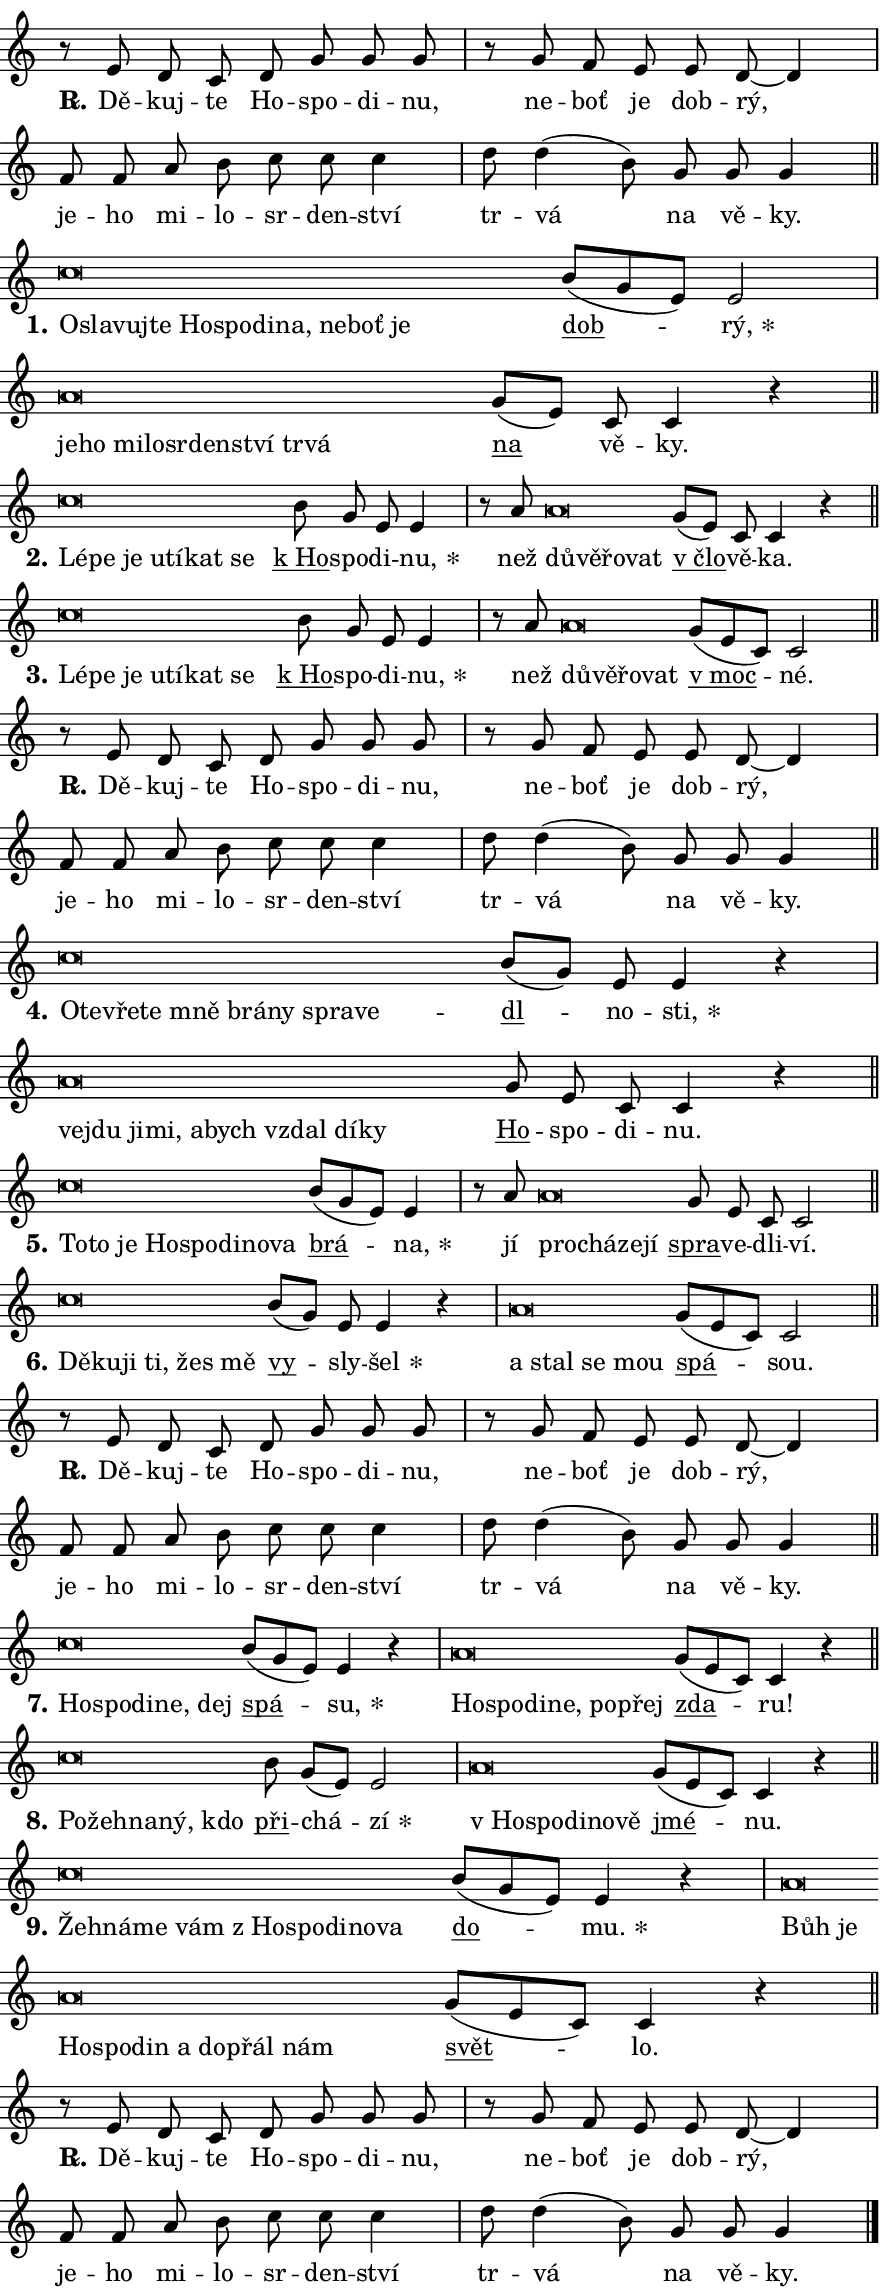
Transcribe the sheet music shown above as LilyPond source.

\version "2.24.0"
\header { tagline = "" }
\paper {
  indent = 0\cm
  top-margin = 0\cm
  right-margin = 0.13\cm % to fit lyric hyphens
  bottom-margin = 0\cm
  left-margin = 0\cm
  paper-width = 15\cm
  page-breaking = #ly:one-page-breaking
  system-system-spacing.basic-distance = #11
  score-system-spacing.basic-distance = #11
  ragged-last = ##f
}


%% Author: Thomas Morley
%% https://lists.gnu.org/archive/html/lilypond-user/2020-05/msg00002.html
#(define (line-position grob)
"Returns position of @var[grob} in current system:
   @code{'start}, if at first time-step
   @code{'end}, if at last time-step
   @code{'middle} otherwise
"
  (let* ((col (ly:item-get-column grob))
         (ln (ly:grob-object col 'left-neighbor))
         (rn (ly:grob-object col 'right-neighbor))
         (col-to-check-left (if (ly:grob? ln) ln col))
         (col-to-check-right (if (ly:grob? rn) rn col))
         (break-dir-left
           (and
             (ly:grob-property col-to-check-left 'non-musical #f)
             (ly:item-break-dir col-to-check-left)))
         (break-dir-right
           (and
             (ly:grob-property col-to-check-right 'non-musical #f)
             (ly:item-break-dir col-to-check-right))))
        (cond ((eqv? 1 break-dir-left) 'start)
              ((eqv? -1 break-dir-right) 'end)
              (else 'middle))))

#(define (tranparent-at-line-position vctor)
  (lambda (grob)
  "Relying on @code{line-position} select the relevant enry from @var{vctor}.
Used to determine transparency,"
    (case (line-position grob)
      ((end) (not (vector-ref vctor 0)))
      ((middle) (not (vector-ref vctor 1)))
      ((start) (not (vector-ref vctor 2))))))

noteHeadBreakVisibility =
#(define-music-function (break-visibility)(vector?)
"Makes @code{NoteHead}s transparent relying on @var{break-visibility}"
#{
  \override NoteHead.transparent =
    #(tranparent-at-line-position break-visibility)
#})

#(define delete-ledgers-for-transparent-note-heads
  (lambda (grob)
    "Reads whether a @code{NoteHead} is transparent.
If so this @code{NoteHead} is removed from @code{'note-heads} from
@var{grob}, which is supposed to be @code{LedgerLineSpanner}.
As a result ledgers are not printed for this @code{NoteHead}"
    (let* ((nhds-array (ly:grob-object grob 'note-heads))
           (nhds-list
             (if (ly:grob-array? nhds-array)
                 (ly:grob-array->list nhds-array)
                 '()))
           ;; Relies on the transparent-property being done before
           ;; Staff.LedgerLineSpanner.after-line-breaking is executed.
           ;; This is fragile ...
           (to-keep
             (remove
               (lambda (nhd)
                 (ly:grob-property nhd 'transparent #f))
               nhds-list)))
      ;; TODO find a better method to iterate over grob-arrays, similiar
      ;; to filter/remove etc for lists
      ;; For now rebuilt from scratch
      (set! (ly:grob-object grob 'note-heads)  '())
      (for-each
        (lambda (nhd)
          (ly:pointer-group-interface::add-grob grob 'note-heads nhd))
        to-keep))))

squashNotes = {
  \override NoteHead.X-extent = #'(-0.2 . 0.2)
  \override NoteHead.Y-extent = #'(-0.75 . 0)
  \override NoteHead.stencil =
    #(lambda (grob)
       (let ((pos (ly:grob-property grob 'staff-position)))
         (begin
           (if (< pos -7) (display "ERROR: Lower brevis then expected\n") (display ""))
           (if (<= pos -6) ly:text-interface::print ly:note-head::print))))
}
unSquashNotes = {
  \revert NoteHead.X-extent
  \revert NoteHead.Y-extent
  \revert NoteHead.stencil
}

hideNotes = \noteHeadBreakVisibility #begin-of-line-visible
unHideNotes = \noteHeadBreakVisibility #all-visible

% work-around for resetting accidentals
% https://lilypond.org/doc/v2.23/Documentation/notation/displaying-rhythms#unmetered-music
cadenzaMeasure = {
  \cadenzaOff
  \partial 1024 s1024
  \cadenzaOn
}

#(define-markup-command (accent layout props text) (markup?)
  "Underline accented syllable"
  (interpret-markup layout props
    #{\markup \override #'(offset . 4.3) \underline { #text }#}))

responsum = \markup \concat {
  "R" \hspace #-1.05 \path #0.1 #'((moveto 0 0.07) (lineto 0.9 0.8)) \hspace #0.05 "."
}

spaceSize = #0.6828661417322834 % exact space size for TeX Gyre Schola

\layout {
  \context {
    \Staff
    \remove "Time_signature_engraver"
    \override LedgerLineSpanner.after-line-breaking = #delete-ledgers-for-transparent-note-heads
  }
  \context {
    \Lyrics {
      \override LyricSpace.minimum-distance = \spaceSize
      \override LyricText.font-name = #"TeX Gyre Schola"
      \override LyricText.font-size = 1
      \override StanzaNumber.font-name = #"TeX Gyre Schola Bold"
      \override StanzaNumber.font-size = 1
    }
  }
  \context {
    \Score 
    \override NoteHead.text =
      #(lambda (grob) 
        (let ((pos (ly:grob-property grob 'staff-position)))
          #{\markup {
            \combine
              \halign #-0.55 \raise #(if (= pos -6) 0 0.5) \override #'(thickness . 2) \draw-line #'(3.2 . 0)
              \musicglyph "noteheads.sM1"
          }#}))
  }
}

% magnetic-lyrics.ily
%
%   written by
%     Jean Abou Samra <jean@abou-samra.fr>
%     Werner Lemberg <wl@gnu.org>
%
%   adapted by
%     Jiri Hon <jiri.hon@gmail.com>
%
% Version 2022-Apr-15

% https://www.mail-archive.com/lilypond-user@gnu.org/msg149350.html

#(define (Left_hyphen_pointer_engraver context)
   "Collect syllable-hyphen-syllable occurrences in lyrics and store
them in properties.  This engraver only looks to the left.  For
example, if the lyrics input is @code{foo -- bar}, it does the
following.

@itemize @bullet
@item
Set the @code{text} property of the @code{LyricHyphen} grob between
@q{foo} and @q{bar} to @code{foo}.

@item
Set the @code{left-hyphen} property of the @code{LyricText} grob with
text @q{foo} to the @code{LyricHyphen} grob between @q{foo} and
@q{bar}.
@end itemize

Use this auxiliary engraver in combination with the
@code{lyric-@/text::@/apply-@/magnetic-@/offset!} hook."
   (let ((hyphen #f)
         (text #f))
     (make-engraver
      (acknowledgers
       ((lyric-syllable-interface engraver grob source-engraver)
        (set! text grob)))
      (end-acknowledgers
       ((lyric-hyphen-interface engraver grob source-engraver)
        ;(when (not (grob::has-interface grob 'lyric-space-interface))
          (set! hyphen grob)));)
      ((stop-translation-timestep engraver)
       (when (and text hyphen)
         (ly:grob-set-object! text 'left-hyphen hyphen))
       (set! text #f)
       (set! hyphen #f)))))

#(define (lyric-text::apply-magnetic-offset! grob)
   "If the space between two syllables is less than the value in
property @code{LyricText@/.details@/.squash-threshold}, move the right
syllable to the left so that it gets concatenated with the left
syllable.

Use this function as a hook for
@code{LyricText@/.after-@/line-@/breaking} if the
@code{Left_@/hyphen_@/pointer_@/engraver} is active."
   (let ((hyphen (ly:grob-object grob 'left-hyphen #f)))
     (when hyphen
       (let ((left-text (ly:spanner-bound hyphen LEFT)))
         (when (grob::has-interface left-text 'lyric-syllable-interface)
           (let* ((common (ly:grob-common-refpoint grob left-text X))
                  (this-x-ext (ly:grob-extent grob common X))
                  (left-x-ext
                   (begin
                     ;; Trigger magnetism for left-text.
                     (ly:grob-property left-text 'after-line-breaking)
                     (ly:grob-extent left-text common X)))
                  ;; `delta` is the gap width between two syllables.
                  (delta (- (interval-start this-x-ext)
                            (interval-end left-x-ext)))
                  (details (ly:grob-property grob 'details))
                  (threshold (assoc-get 'squash-threshold details 0.2)))
             (when (< delta threshold)
               (let* (;; We have to manipulate the input text so that
                      ;; ligatures crossing syllable boundaries are not
                      ;; disabled.  For languages based on the Latin
                      ;; script this is essentially a beautification.
                      ;; However, for non-Western scripts it can be a
                      ;; necessity.
                      (lt (ly:grob-property left-text 'text))
                      (rt (ly:grob-property grob 'text))
                      (is-space (grob::has-interface hyphen 'lyric-space-interface))
                      (space (if is-space " " ""))
                      (extra-delta (if is-space spaceSize 0))
                      ;; Append new syllable.
                      (ltrt-space (if (and (string? lt) (string? rt))
                                (string-append lt space rt)
                                (make-concat-markup (list lt space rt))))
                      ;; Right-align `ltrt` to the right side.
                      (ltrt-space-markup (grob-interpret-markup
                               grob
                               (make-translate-markup
                                (cons (interval-length this-x-ext) 0)
                                (make-right-align-markup ltrt-space)))))
                 (begin
                   ;; Don't print `left-text`.
                   (ly:grob-set-property! left-text 'stencil #f)
                   ;; Set text and stencil (which holds all collected
                   ;; syllables so far) and shift it to the left.
                   (ly:grob-set-property! grob 'text ltrt-space)
                   (ly:grob-set-property! grob 'stencil ltrt-space-markup)
                   (ly:grob-translate-axis! grob (- (- delta extra-delta)) X))))))))))


#(define (lyric-hyphen::displace-bounds-first grob)
   ;; Make very sure this callback isn't triggered too early.
   (let ((left (ly:spanner-bound grob LEFT))
         (right (ly:spanner-bound grob RIGHT)))
     (ly:grob-property left 'after-line-breaking)
     (ly:grob-property right 'after-line-breaking)
     (ly:lyric-hyphen::print grob)))

squashThreshold = #0.4

\layout {
  \context {
    \Lyrics
    \consists #Left_hyphen_pointer_engraver
    \override LyricText.after-line-breaking =
      #lyric-text::apply-magnetic-offset!
    \override LyricHyphen.stencil = #lyric-hyphen::displace-bounds-first
    \override LyricText.details.squash-threshold = \squashThreshold
    \override LyricHyphen.minimum-distance = 0
    \override LyricHyphen.minimum-length = \squashThreshold
  }
}

squashText = \override LyricText.details.squash-threshold = 9999
unSquashText = \override LyricText.details.squash-threshold = \squashThreshold

leftText = \override LyricText.self-alignment-X = #LEFT
unLeftText = \revert LyricText.self-alignment-X

starOffset = #(lambda (grob) 
                (let ((x_offset (ly:self-alignment-interface::aligned-on-x-parent grob)))
                  (if (= x_offset 0) 0 (+ x_offset 1.2))))

star = #(define-music-function (syllable)(string?)
"Append star separator at the end of a syllable"
#{
  \once \override LyricText.X-offset = #starOffset
  \lyricmode { \markup {
    #syllable
    \override #'((font-name . "TeX Gyre Schola Bold")) \hspace #0.2 \lower #0.65 \larger "*"
  } }
#})

starAccent = #(define-music-function (syllable)(string?)
"Append star separator at the end of a syllable and make accent"
#{
  \once \override LyricText.X-offset = #starOffset
  \lyricmode { \markup {
    \accent #syllable
    \override #'((font-name . "TeX Gyre Schola Bold")) \hspace #0.2 \lower #0.65 \larger "*"
  } }
#})

breath = #(define-music-function (syllable)(string?)
"Append breathing indicator at the end of a syllable"
#{
  \lyricmode { \markup { #syllable "+" } }
#})

optionalBreath = #(define-music-function (syllable)(string?)
"Append optional breathing indicator at the end of a syllable"
#{
  \lyricmode { \markup { #syllable "(+)" } }
#})


\score {
    <<
        \new Voice = "melody" { \cadenzaOn \key c \major \relative { r8 e' d c d g g g \cadenzaMeasure \bar "|" r g f e e d~ d4 \cadenzaMeasure \bar "|" f8 f a b c c c4 \cadenzaMeasure \bar "|" d8 d4( b8)] g g g4 \cadenzaMeasure \bar "||" \break } }
        \new Lyrics \lyricsto "melody" { \lyricmode { \set stanza = \responsum
Dě -- kuj -- te Ho -- spo -- di -- nu, ne -- boť je dob -- rý, je -- ho mi -- lo -- sr -- den -- ství tr -- vá na vě -- ky. } }
    >>
    \layout {}
}

\score {
    <<
        \new Voice = "melody" { \cadenzaOn \key c \major \relative { \squashNotes c''\breve*1/16 \hideNotes \breve*1/16 \bar "" \breve*1/16 \bar "" \breve*1/16 \bar "" \breve*1/16 \bar "" \breve*1/16 \bar "" \breve*1/16 \bar "" \breve*1/16 \bar "" \breve*1/16 \bar "" \breve*1/16 \breve*1/16 \bar "" \unHideNotes \unSquashNotes \bar "" b8[( g e)] e2 \cadenzaMeasure \bar "|" \squashNotes a\breve*1/16 \hideNotes \breve*1/16 \bar "" \breve*1/16 \bar "" \breve*1/16 \bar "" \breve*1/16 \bar "" \breve*1/16 \bar "" \breve*1/16 \bar "" \breve*1/16 \breve*1/16 \bar "" \unHideNotes \unSquashNotes \bar "" g8[( e)] c c4 r \cadenzaMeasure \bar "||" \break } }
        \new Lyrics \lyricsto "melody" { \lyricmode { \set stanza = "1."
\leftText O -- \squashText sla -- vuj -- te Ho -- spo -- di -- na, ne -- boť je \unLeftText \unSquashText \markup \accent dob -- \star rý, \leftText je -- \squashText ho mi -- lo -- sr -- den -- ství tr -- vá \unLeftText \unSquashText \markup \accent na vě -- ky. } }
    >>
    \layout {}
}

\score {
    <<
        \new Voice = "melody" { \cadenzaOn \key c \major \relative { \squashNotes c''\breve*1/16 \hideNotes \breve*1/16 \bar "" \breve*1/16 \bar "" \breve*1/16 \bar "" \breve*1/16 \bar "" \breve*1/16 \breve*1/16 \bar "" \unHideNotes \unSquashNotes \bar "" b8 g e e4 \cadenzaMeasure \bar "|" r8 a \squashNotes a\breve*1/16 \hideNotes \breve*1/16 \bar "" \breve*1/16 \breve*1/16 \bar "" \unHideNotes \unSquashNotes \bar "" g8[( e)] c c4 r \cadenzaMeasure \bar "||" \break } }
        \new Lyrics \lyricsto "melody" { \lyricmode { \set stanza = "2."
\leftText Lé -- \squashText pe je u -- tí -- kat se \unLeftText \unSquashText \markup \accent "k Ho" -- spo -- di -- \star nu, než \leftText dů -- \squashText vě -- řo -- vat \unLeftText \unSquashText \markup \accent "v člo" -- vě -- ka. } }
    >>
    \layout {}
}

\score {
    <<
        \new Voice = "melody" { \cadenzaOn \key c \major \relative { \squashNotes c''\breve*1/16 \hideNotes \breve*1/16 \bar "" \breve*1/16 \bar "" \breve*1/16 \bar "" \breve*1/16 \bar "" \breve*1/16 \breve*1/16 \bar "" \unHideNotes \unSquashNotes \bar "" b8 g e e4 \cadenzaMeasure \bar "|" r8 a \squashNotes a\breve*1/16 \hideNotes \breve*1/16 \bar "" \breve*1/16 \breve*1/16 \bar "" \unHideNotes \unSquashNotes \bar "" g8[( e c)] c2 \cadenzaMeasure \bar "||" \break } }
        \new Lyrics \lyricsto "melody" { \lyricmode { \set stanza = "3."
\leftText Lé -- \squashText pe je u -- tí -- kat se \unLeftText \unSquashText \markup \accent "k Ho" -- spo -- di -- \star nu, než \leftText dů -- \squashText vě -- řo -- vat \unLeftText \unSquashText \markup \accent "v moc" -- né. } }
    >>
    \layout {}
}

\score {
    <<
        \new Voice = "melody" { \cadenzaOn \key c \major \relative { r8 e' d c d g g g \cadenzaMeasure \bar "|" r g f e e d~ d4 \cadenzaMeasure \bar "|" f8 f a b c c c4 \cadenzaMeasure \bar "|" d8 d4( b8)] g g g4 \cadenzaMeasure \bar "||" \break } }
        \new Lyrics \lyricsto "melody" { \lyricmode { \set stanza = \responsum
Dě -- kuj -- te Ho -- spo -- di -- nu, ne -- boť je dob -- rý, je -- ho mi -- lo -- sr -- den -- ství tr -- vá na vě -- ky. } }
    >>
    \layout {}
}

\score {
    <<
        \new Voice = "melody" { \cadenzaOn \key c \major \relative { \squashNotes c''\breve*1/16 \hideNotes \breve*1/16 \bar "" \breve*1/16 \bar "" \breve*1/16 \bar "" \breve*1/16 \bar "" \breve*1/16 \bar "" \breve*1/16 \bar "" \breve*1/16 \breve*1/16 \bar "" \unHideNotes \unSquashNotes \bar "" b8[( g)] e e4 r \cadenzaMeasure \bar "|" \squashNotes a\breve*1/16 \hideNotes \breve*1/16 \bar "" \breve*1/16 \bar "" \breve*1/16 \bar "" \breve*1/16 \bar "" \breve*1/16 \bar "" \breve*1/16 \bar "" \breve*1/16 \breve*1/16 \bar "" \unHideNotes \unSquashNotes \bar "" g8 e c c4 r \cadenzaMeasure \bar "||" \break } }
        \new Lyrics \lyricsto "melody" { \lyricmode { \set stanza = "4."
\leftText O -- \squashText te -- vře -- te mně brá -- ny spra -- ve -- \unLeftText \unSquashText \markup \accent dl -- no -- \star sti, \leftText ve -- \squashText jdu ji -- mi, a -- bych vzdal dí -- ky \unLeftText \unSquashText \markup \accent Ho -- spo -- di -- nu. } }
    >>
    \layout {}
}

\score {
    <<
        \new Voice = "melody" { \cadenzaOn \key c \major \relative { \squashNotes c''\breve*1/16 \hideNotes \breve*1/16 \bar "" \breve*1/16 \bar "" \breve*1/16 \bar "" \breve*1/16 \bar "" \breve*1/16 \bar "" \breve*1/16 \breve*1/16 \bar "" \unHideNotes \unSquashNotes \bar "" b8[( g e)] e4 \cadenzaMeasure \bar "|" r8 a \squashNotes a\breve*1/16 \hideNotes \breve*1/16 \bar "" \breve*1/16 \breve*1/16 \bar "" \unHideNotes \unSquashNotes \bar "" g8 e c c2 \cadenzaMeasure \bar "||" \break } }
        \new Lyrics \lyricsto "melody" { \lyricmode { \set stanza = "5."
\leftText To -- \squashText to je Ho -- spo -- di -- no -- va \unLeftText \unSquashText \markup \accent brá -- \star na, jí \leftText pro -- \squashText chá -- ze -- jí \unLeftText \unSquashText \markup \accent spra -- ve -- dli -- ví. } }
    >>
    \layout {}
}

\score {
    <<
        \new Voice = "melody" { \cadenzaOn \key c \major \relative { \squashNotes c''\breve*1/16 \hideNotes \breve*1/16 \bar "" \breve*1/16 \bar "" \breve*1/16 \bar "" \breve*1/16 \breve*1/16 \bar "" \unHideNotes \unSquashNotes \bar "" b8[( g)] e e4 r \cadenzaMeasure \bar "|" \squashNotes a\breve*1/16 \hideNotes \breve*1/16 \bar "" \breve*1/16 \breve*1/16 \bar "" \unHideNotes \unSquashNotes \bar "" g8[( e c)] c2 \cadenzaMeasure \bar "||" \break } }
        \new Lyrics \lyricsto "melody" { \lyricmode { \set stanza = "6."
\leftText Dě -- \squashText ku -- ji ti, žes mě \unLeftText \unSquashText \markup \accent vy -- sly -- \star šel \leftText a \squashText stal se mou \unLeftText \unSquashText \markup \accent spá -- sou. } }
    >>
    \layout {}
}

\score {
    <<
        \new Voice = "melody" { \cadenzaOn \key c \major \relative { r8 e' d c d g g g \cadenzaMeasure \bar "|" r g f e e d~ d4 \cadenzaMeasure \bar "|" f8 f a b c c c4 \cadenzaMeasure \bar "|" d8 d4( b8)] g g g4 \cadenzaMeasure \bar "||" \break } }
        \new Lyrics \lyricsto "melody" { \lyricmode { \set stanza = \responsum
Dě -- kuj -- te Ho -- spo -- di -- nu, ne -- boť je dob -- rý, je -- ho mi -- lo -- sr -- den -- ství tr -- vá na vě -- ky. } }
    >>
    \layout {}
}

\score {
    <<
        \new Voice = "melody" { \cadenzaOn \key c \major \relative { \squashNotes c''\breve*1/16 \hideNotes \breve*1/16 \bar "" \breve*1/16 \bar "" \breve*1/16 \breve*1/16 \bar "" \unHideNotes \unSquashNotes \bar "" b8[( g e)] e4 r \cadenzaMeasure \bar "|" \squashNotes a\breve*1/16 \hideNotes \breve*1/16 \bar "" \breve*1/16 \bar "" \breve*1/16 \bar "" \breve*1/16 \breve*1/16 \bar "" \unHideNotes \unSquashNotes \bar "" g8[( e c)] c4 r \cadenzaMeasure \bar "||" \break } }
        \new Lyrics \lyricsto "melody" { \lyricmode { \set stanza = "7."
\leftText Ho -- \squashText spo -- di -- ne, dej \unLeftText \unSquashText \markup \accent spá -- \star su, \leftText Ho -- \squashText spo -- di -- ne, po -- přej \unLeftText \unSquashText \markup \accent zda -- ru! } }
    >>
    \layout {}
}

\score {
    <<
        \new Voice = "melody" { \cadenzaOn \key c \major \relative { \squashNotes c''\breve*1/16 \hideNotes \breve*1/16 \bar "" \breve*1/16 \bar "" \breve*1/16 \breve*1/16 \bar "" \unHideNotes \unSquashNotes \bar "" b8 g[( e)] e2 \cadenzaMeasure \bar "|" \squashNotes a\breve*1/16 \hideNotes \breve*1/16 \bar "" \breve*1/16 \bar "" \breve*1/16 \breve*1/16 \bar "" \unHideNotes \unSquashNotes \bar "" g8[( e c)] c4 r \cadenzaMeasure \bar "||" \break } }
        \new Lyrics \lyricsto "melody" { \lyricmode { \set stanza = "8."
\leftText Po -- \squashText žeh -- na -- ný, kdo \unLeftText \unSquashText \markup \accent při -- chá -- \star zí \leftText "v Ho" -- \squashText spo -- di -- no -- vě \unLeftText \unSquashText \markup \accent jmé -- nu. } }
    >>
    \layout {}
}

\score {
    <<
        \new Voice = "melody" { \cadenzaOn \key c \major \relative { \squashNotes c''\breve*1/16 \hideNotes \breve*1/16 \bar "" \breve*1/16 \bar "" \breve*1/16 \bar "" \breve*1/16 \bar "" \breve*1/16 \bar "" \breve*1/16 \bar "" \breve*1/16 \breve*1/16 \bar "" \unHideNotes \unSquashNotes \bar "" b8[( g e)] e4 r \cadenzaMeasure \bar "|" \squashNotes a\breve*1/16 \hideNotes \breve*1/16 \bar "" \breve*1/16 \bar "" \breve*1/16 \bar "" \breve*1/16 \bar "" \breve*1/16 \bar "" \breve*1/16 \bar "" \breve*1/16 \breve*1/16 \bar "" \unHideNotes \unSquashNotes \bar "" g8[( e c)] c4 r \cadenzaMeasure \bar "||" \break } }
        \new Lyrics \lyricsto "melody" { \lyricmode { \set stanza = "9."
\leftText Žeh -- \squashText ná -- me vám "z Ho" -- spo -- di -- no -- va \unLeftText \unSquashText \markup \accent do -- \star mu. \leftText Bůh \squashText je Ho -- spo -- din a do -- přál nám \unLeftText \unSquashText \markup \accent svět -- lo. } }
    >>
    \layout {}
}

\score {
    <<
        \new Voice = "melody" { \cadenzaOn \key c \major \relative { r8 e' d c d g g g \cadenzaMeasure \bar "|" r g f e e d~ d4 \cadenzaMeasure \bar "|" f8 f a b c c c4 \cadenzaMeasure \bar "|" d8 d4( b8)] g g g4 \cadenzaMeasure \bar "||" \break } \bar "|." }
        \new Lyrics \lyricsto "melody" { \lyricmode { \set stanza = \responsum
Dě -- kuj -- te Ho -- spo -- di -- nu, ne -- boť je dob -- rý, je -- ho mi -- lo -- sr -- den -- ství tr -- vá na vě -- ky. } }
    >>
    \layout {}
}
